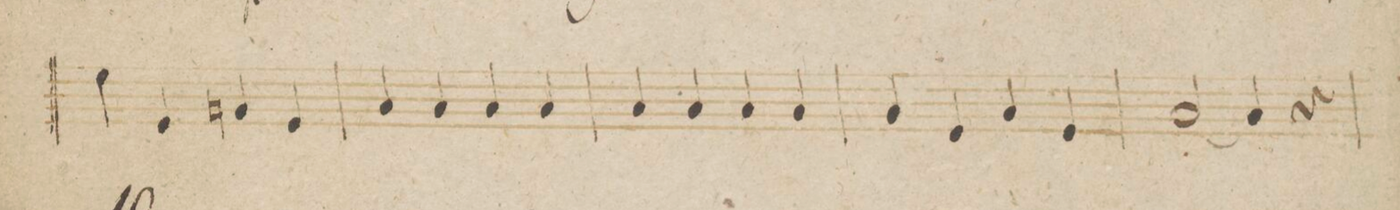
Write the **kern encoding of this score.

**kern	**dynam
*I"Fagotto 2do	*
*clefF4	*
*k[b-]	*
*met(c|)	*
*M2/2	*
4G\	.
4GG/	.
4BBn/	.
4GG/	.
=38	=38
4C/	.
4C/	.
4C/	.
4C/	.
=39	=39
4C/	.
4C/	.
4C/	.
4C/	.
=40	=40
4C/	.
4GG/	.
4C/	.
4GG/	.
=41	=41
[2C/	.
4C/]	.
4r	.
=42	=42
*-	*-
